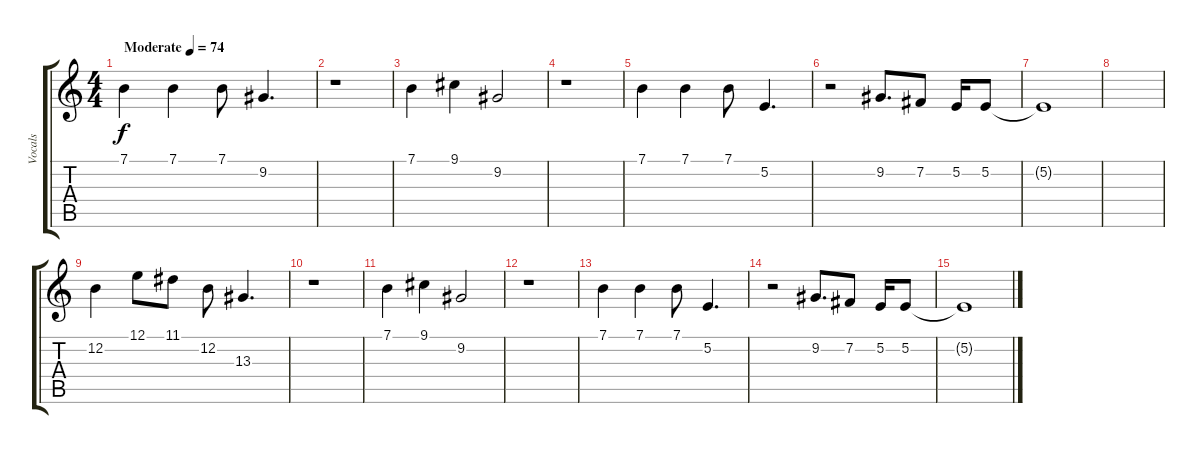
\track ("Vocals" "Vocals") {instrument flute}
\staff {score tabs}
\tuning (E4 B3 G3 D3 A2 E2) {hide}
\ts (4 4)
\tempo (74 "Moderate")
\clef g2
\ks c
7.1.4{dy f instrument flute} 7.1.4 7.1.8 9.2.4{d} |
r.1 |
7.1.4 9.1.4 9.2.2 |
r.1 |
7.1.4 7.1.4 7.1.8 5.2.4{d} |
r.2 9.2.8{d} 7.2.8 5.2.16 5.2.8 |
5.2{t}.1 |
|
12.2.4 12.1.8 11.1.8 12.2.8 13.3.4{d} |
r.1 |
7.1.4 9.1.4 9.2.2 |
r.1 |
7.1.4 7.1.4 7.1.8 5.2.4{d} |
r.2 9.2.8{d} 7.2.8 5.2.16 5.2.8 |
5.2{t}.1
